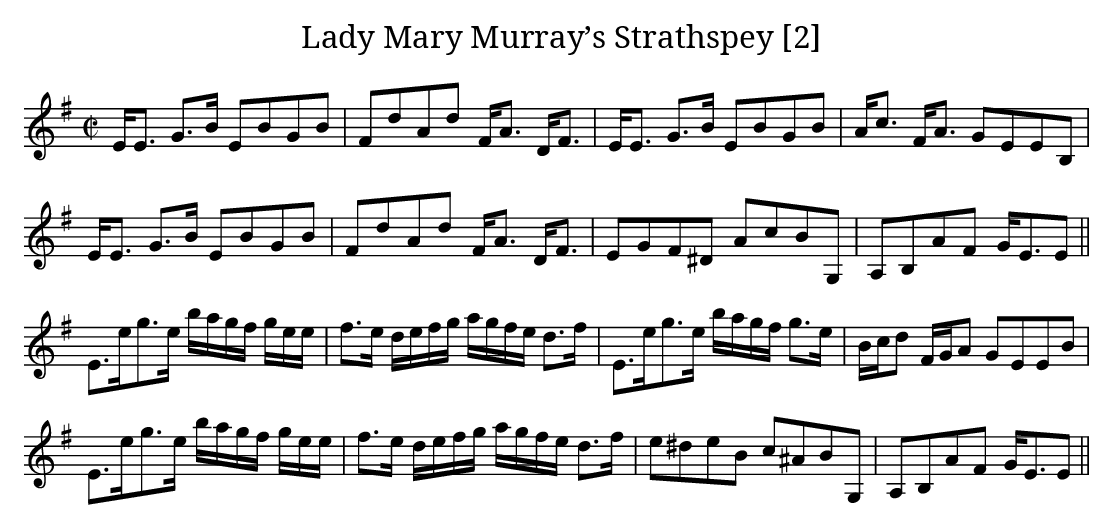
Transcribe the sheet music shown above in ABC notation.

X:1
T:Lady Mary Murray’s Strathspey [2]
M:C|
L:1/16
K:Emin
EE3 G3B E2B2G2B2|F2d2A2d2 FA3 DF3|EE3 G3B E2B2G2B2|Ac3 FA3 G2E2E2B,2|
EE3 G3B E2B2G2B2|F2d2A2d2 FA3 DF3|E2G2F2^D2 A2c2B2G,2|A,2B,2A2F2 GE3E2||
E3eg3e bagf gee|f3e defg agfe d3f|E3eg3e bagf g3e|Bcd2 FGA2 G2E2E2B2|
E3eg3e bagf gee|f3e defg agfe d3f|e2^d2e2B2 c2^A2B2G,2|A,2B,2A2F2 GE3E2||
